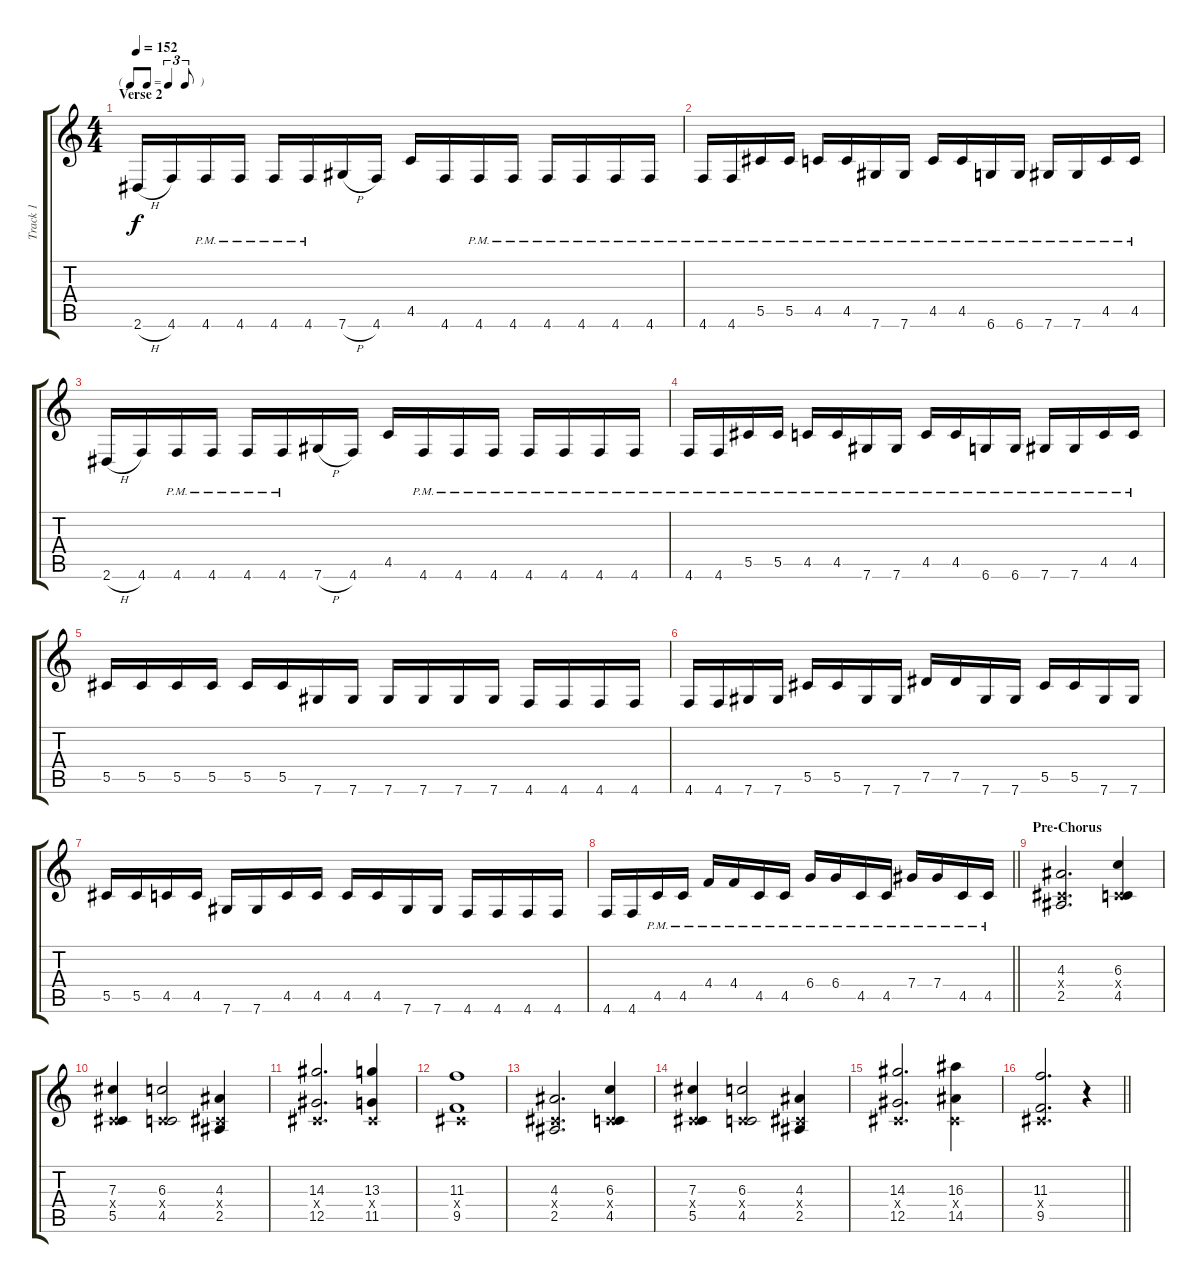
\track ("Track 1" "Track 1") {instrument distortionguitar}
\staff {score tabs}
\tuning (Eb4 Bb3 Gb3 Db3 Ab2 Db2) {hide}
\ts (4 4)
\tf triplet8th
\section ("" "Verse 2")
\tempo 152
\clef g2
\ks c
2.6{h}.16{dy f} 4.6.16 4.6{pm}.16 4.6{pm}.16 4.6{pm}.16 4.6{pm}.16 7.6{h}.16 4.6.16 4.5.16 4.6.16 4.6{pm}.16 4.6{pm}.16 4.6{pm}.16 4.6{pm}.16 4.6{pm}.16 4.6{pm}.16 |
4.6{pm}.16 4.6{pm}.16 5.5{pm}.16 5.5{pm}.16 4.5{pm}.16 4.5{pm}.16 7.6{pm}.16 7.6{pm}.16 4.5{pm}.16 4.5{pm}.16 6.6{pm}.16 6.6{pm}.16 7.6{pm}.16 7.6{pm}.16 4.5{pm}.16 4.5{pm}.16 |
2.6{h}.16 4.6.16 4.6{pm}.16 4.6{pm}.16 4.6{pm}.16 4.6{pm}.16 7.6{h}.16 4.6.16 4.5.16 4.6{pm}.16 4.6{pm}.16 4.6{pm}.16 4.6{pm}.16 4.6{pm}.16 4.6{pm}.16 4.6{pm}.16 |
4.6{pm}.16 4.6{pm}.16 5.5{pm}.16 5.5{pm}.16 4.5{pm}.16 4.5{pm}.16 7.6{pm}.16 7.6{pm}.16 4.5{pm}.16 4.5{pm}.16 6.6{pm}.16 6.6{pm}.16 7.6{pm}.16 7.6{pm}.16 4.5{pm}.16 4.5{pm}.16 |
5.5.16 5.5.16 5.5.16 5.5.16 5.5.16 5.5.16 7.6.16 7.6.16 7.6.16 7.6.16 7.6.16 7.6.16 4.6.16 4.6.16 4.6.16 4.6.16 |
4.6.16 4.6.16 7.6.16 7.6.16 5.5.16 5.5.16 7.6.16 7.6.16 7.5.16 7.5.16 7.6.16 7.6.16 5.5.16 5.5.16 7.6.16 7.6.16 |
5.5.16 5.5.16 4.5.16 4.5.16 7.6.16 7.6.16 4.5.16 4.5.16 4.5.16 4.5.16 7.6.16 7.6.16 4.6.16 4.6.16 4.6.16 4.6.16 |
\barLineRight lightlight
4.6.16 4.6.16 4.5{pm}.16 4.5{pm}.16 4.4{pm}.16 4.4{pm}.16 4.5{pm}.16 4.5{pm}.16 6.4{pm}.16 6.4{pm}.16 4.5{pm}.16 4.5{pm}.16 7.4{pm}.16 7.4{pm}.16 4.5{pm}.16 4.5{pm}.16 |
\section ("" "Pre-Chorus")
(4.3 0.4{x} 2.5).2{d} (6.3 0.4{x} 4.5).4 |
(7.3 0.4{x} 5.5).4 (6.3 0.4{x} 4.5).2 (4.3 0.4{x} 2.5).4 |
(14.3 0.4{x} 12.5).2{d} (13.3 0.4{x} 11.5).4 |
(11.3 0.4{x} 9.5).1 |
(4.3 0.4{x} 2.5).2{d} (6.3 0.4{x} 4.5).4 |
(7.3 0.4{x} 5.5).4 (6.3 0.4{x} 4.5).2 (4.3 0.4{x} 2.5).4 |
(14.3 0.4{x} 12.5).2{d} (16.3 0.4{x} 14.5).4 |
\barLineRight lightlight
(11.3 0.4{x} 9.5).2{d} r.4
